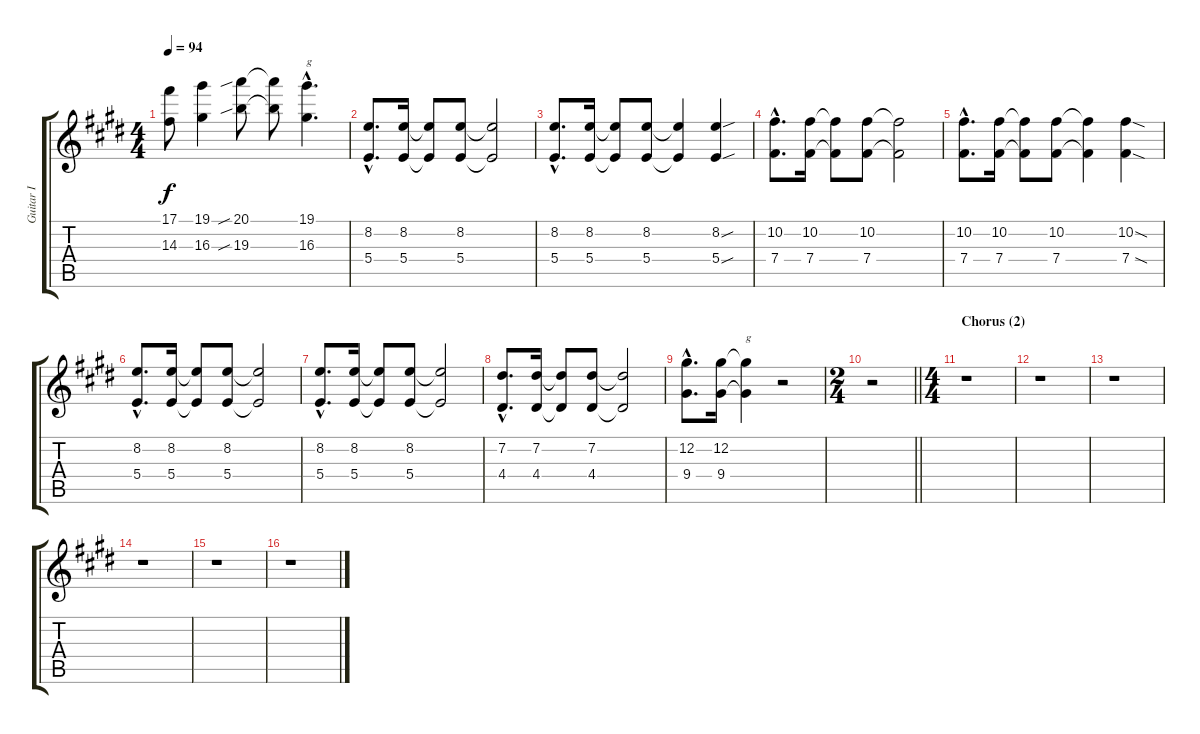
\track ("Guitar I" "Guitar I") {instrument distortionguitar}
\staff {score tabs}
\tuning (Db4 Ab3 E3 B2 Gb2 Db2) {hide}
\ts (4 4)
\tempo 94
\clef g2
\ks c#minor
(17.1{t} 14.3{t}).8{dy f} (19.1 16.3).4 (20.1{sib} 19.3{sib}).8 (20.1{t} 19.3{t}).8 (19.1{hac} 16.3{hac}).4{d txt "g"} |
(8.2{hac} 5.4{hac}).8{d} (8.2 5.4).16 (8.2{t} 5.4{t}).8 (8.2 5.4).8 (8.2{t} 5.4{t}).2 |
(8.2{hac} 5.4{hac}).8{d} (8.2 5.4).16 (8.2{t} 5.4{t}).8 (8.2 5.4).8 (8.2{t} 5.4{t}).4 (8.2{sou} 5.4{sou}).4 |
(10.2{hac} 7.4{hac}).8{d} (10.2 7.4).16 (10.2{t} 7.4{t}).8 (10.2 7.4).8 (10.2{t} 7.4{t}).2 |
(10.2{hac} 7.4{hac}).8{d} (10.2 7.4).16 (10.2{t} 7.4{t}).8 (10.2 7.4).8 (10.2{t} 7.4{t}).4 (10.2{sod} 7.4{sod}).4 |
(8.2{hac} 5.4{hac}).8{d} (8.2 5.4).16 (8.2{t} 5.4{t}).8 (8.2 5.4).8 (8.2{t} 5.4{t}).2 |
(8.2{hac} 5.4{hac}).8{d} (8.2 5.4).16 (8.2{t} 5.4{t}).8 (8.2 5.4).8 (8.2{t} 5.4{t}).2 |
(7.2{hac} 4.4{hac}).8{d} (7.2 4.4).16 (7.2{t} 4.4{t}).8 (7.2 4.4).8 (7.2{t} 4.4{t}).2 |
(12.2{hac} 9.4{hac}).8{d} (12.2 9.4).16 (12.2{t} 9.4{t}).4{txt "g"} r.2 |
\ts (2 4)
\barLineRight lightlight
r.2 |
\ts (4 4)
\section ("" "Chorus (2)")
r.1 |
r.1 |
r.1 |
r.1 |
r.1 |
r.1
